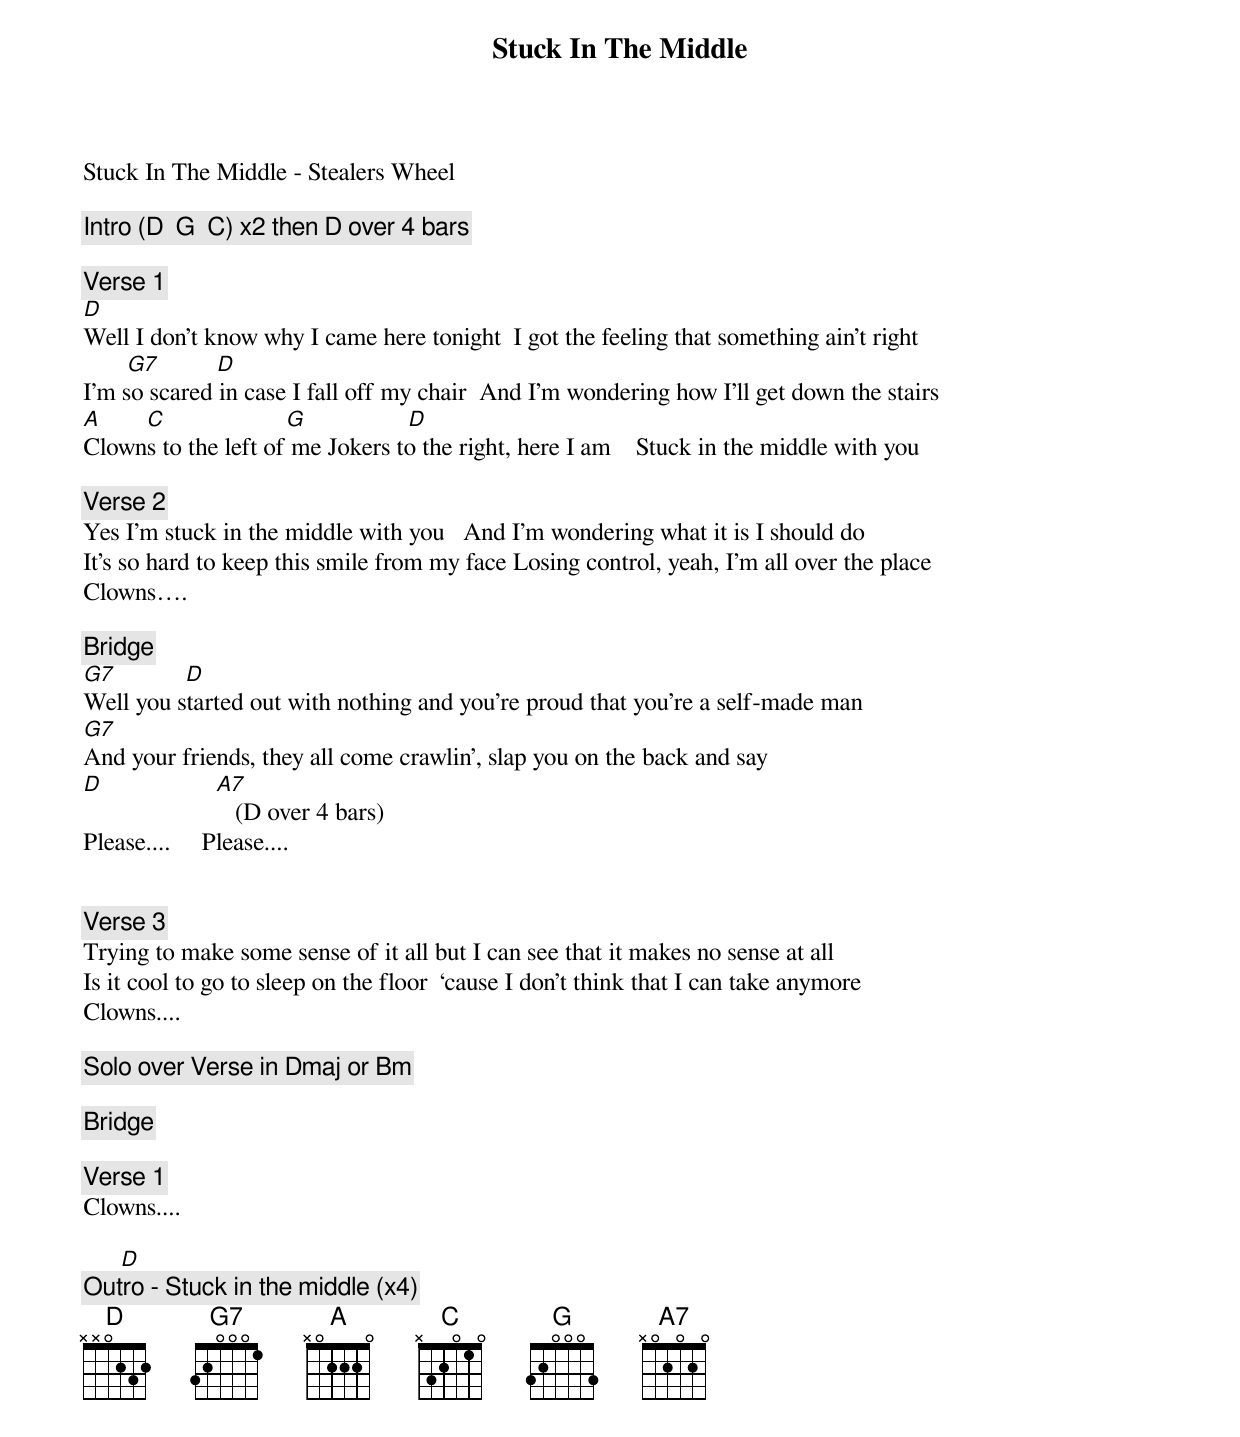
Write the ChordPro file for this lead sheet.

{title: Stuck In The Middle}
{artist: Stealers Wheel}
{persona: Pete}
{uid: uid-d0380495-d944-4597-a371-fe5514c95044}
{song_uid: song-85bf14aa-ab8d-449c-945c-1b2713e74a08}


Stuck In The Middle - Stealers Wheel

{comment: Intro (D  G  C) x2 then D over 4 bars}

{comment: Verse 1}
[D]
Well I don't know why I came here tonight  I got the feeling that something ain't right
       [G7]							  [D]
I'm so scared in case I fall off my chair  And I'm wondering how I'll get down the stairs
[A] 				  [C]                   [G]                [D]
Clowns to the left of me Jokers to the right, here I am    Stuck in the middle with you

{comment: Verse 2}
Yes I'm stuck in the middle with you  	And I'm wondering what it is I should do
It's so hard to keep this smile from my face Losing control, yeah, I'm all over the place
Clowns….

{comment: Bridge}
[G7]											[D]
Well you started out with nothing and you're proud that you're a self-made man
[G7]
And your friends, they all come crawlin’, slap you on the back and say
[D]                  [A7]			(D over 4 bars)
Please....     Please....


{comment: Verse 3}
Trying to make some sense of it all	but I can see that it makes no sense at all
Is it cool to go to sleep on the floor		‘cause I don't think that I can take anymore
Clowns....

{comment: Solo over Verse in Dmaj or Bm}

{comment: Bridge}

{comment: Verse 1}
Clowns....

	     [D]
{comment: Outro - Stuck in the middle (x4)}
